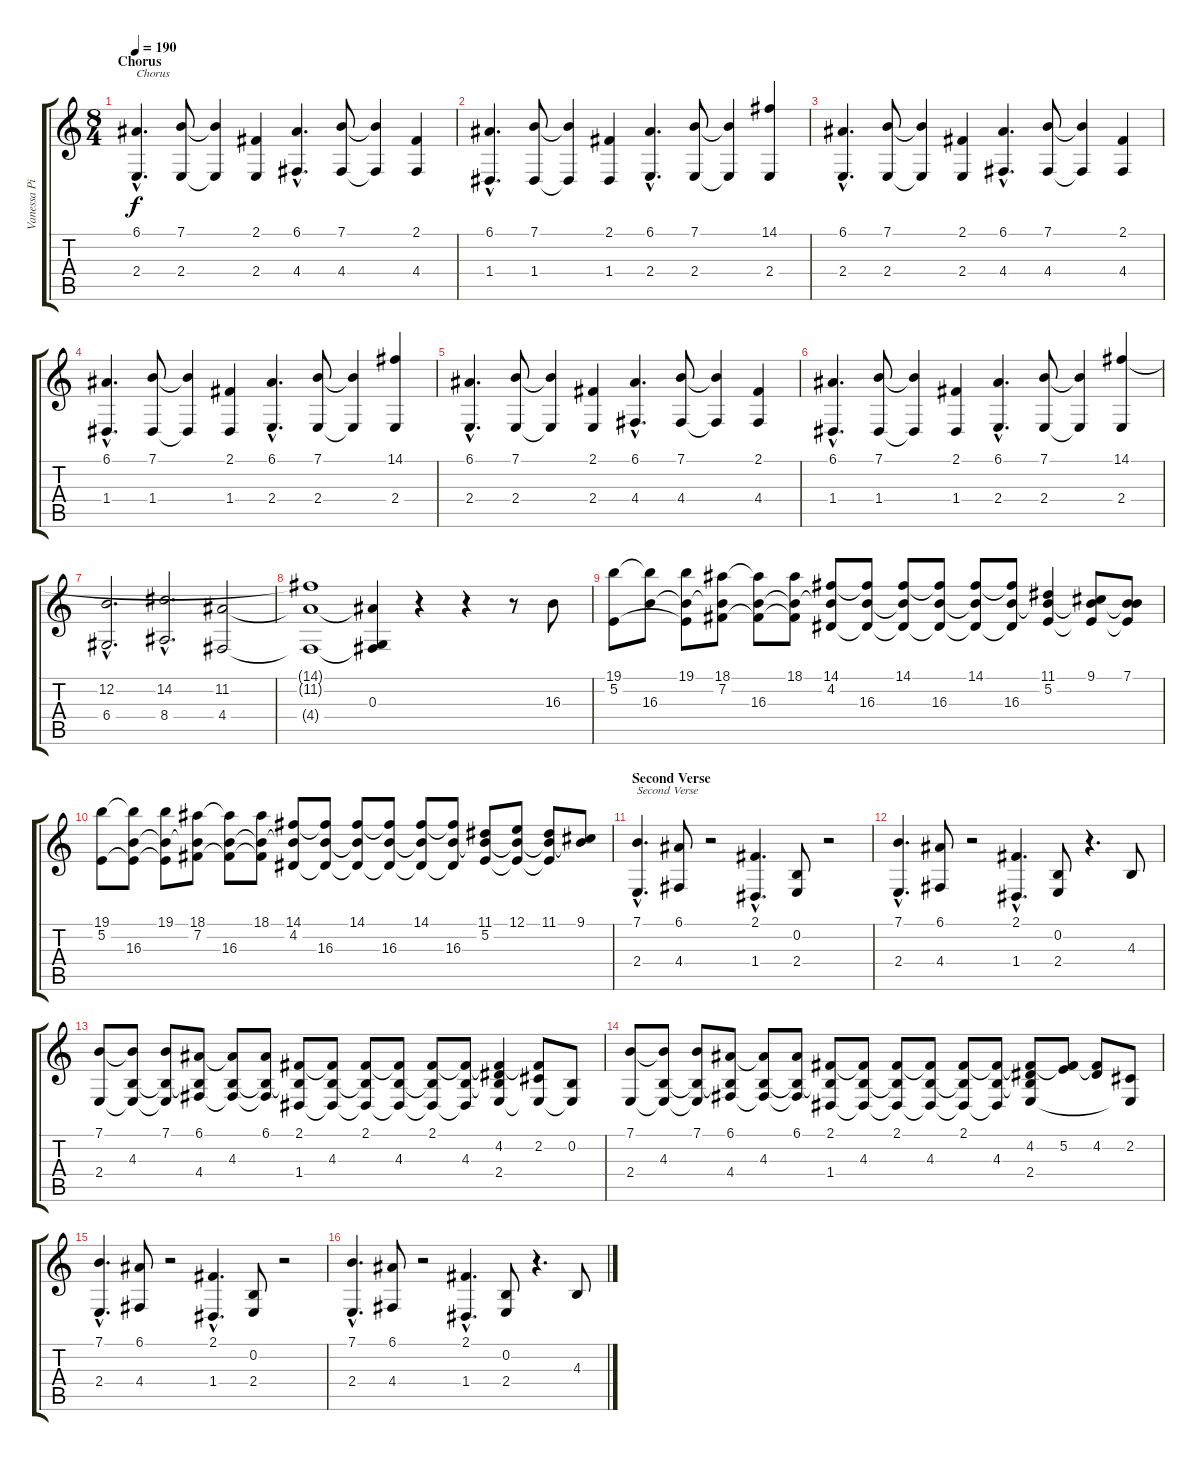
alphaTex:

\track ("Vanessa Piano" "Vanessa Pi") {instrument brightacousticpiano}
\staff {score tabs}
\tuning (E4 B3 G3 D3 A2 E2) {hide}
\ts (8 4)
\section ("" "Chorus")
\tempo 190
\clef g2
\ks c
(6.1{hac} 2.4{hac}).4{d txt "Chorus" dy f} (7.1 2.4).8 (7.1{t} 2.4{t}).4 (2.1 2.4).4 (6.1{hac} 4.4{hac}).4{d} (7.1 4.4).8 (7.1{t} 4.4{t}).4 (2.1 4.4).4 |
(6.1{hac} 1.4{hac}).4{d} (7.1 1.4).8 (7.1{t} 1.4{t}).4 (2.1 1.4).4 (6.1{hac} 2.4{hac}).4{d} (7.1 2.4).8 (7.1{t} 2.4{t}).4 (14.1 2.4).4 |
(6.1{hac} 2.4{hac}).4{d} (7.1 2.4).8 (7.1{t} 2.4{t}).4 (2.1 2.4).4 (6.1{hac} 4.4{hac}).4{d} (7.1 4.4).8 (7.1{t} 4.4{t}).4 (2.1 4.4).4 |
(6.1{hac} 1.4{hac}).4{d} (7.1 1.4).8 (7.1{t} 1.4{t}).4 (2.1 1.4).4 (6.1{hac} 2.4{hac}).4{d} (7.1 2.4).8 (7.1{t} 2.4{t}).4 (14.1 2.4).4 |
(6.1{hac} 2.4{hac}).4{d volume 16} (7.1 2.4).8 (7.1{t} 2.4{t}).4 (2.1 2.4).4 (6.1{hac} 4.4{hac}).4{d} (7.1 4.4).8 (7.1{t} 4.4{t}).4 (2.1 4.4).4 |
(6.1{hac} 1.4{hac}).4{d} (7.1 1.4).8 (7.1{t} 1.4{t}).4 (2.1 1.4).4 (6.1{hac} 2.4{hac}).4{d} (7.1 2.4).8 (7.1{t} 2.4{t}).4 (14.1 2.4).4 |
(12.2{hac} 6.4{hac}).2{d volume 13} (14.2{hac} 8.4{hac}).2{d} (11.2 4.4).2 |
(14.1{t} 11.2{t} 4.4{t}).1 (11.2{t} 0.3 4.4{t}).4 r.4 r.4 r.8 16.3.8 |
(19.1 5.2).8{volume 16} (19.1{t} 16.3).8 (19.1 5.2{t} 16.3{t}).8 (18.1 7.2 16.3{t}).8 (18.1{t} 7.2{t} 16.3).8 (18.1 7.2{t} 16.3{t}).8 (14.1 4.2 16.3{t}).8 (14.1{t} 4.2{t} 16.3).8 (14.1 4.2{t} 16.3{t}).8 (14.1{t} 4.2{t} 16.3).8 (14.1 4.2{t} 16.3{t}).8 (14.1{t} 4.2{t} 16.3).8 (11.1 5.2 16.3{t}).4 (9.1 5.2{t} 16.3{t}).8 (7.1 5.2{t} 16.3{t}).8 |
(19.1 5.2).8 (19.1{t} 5.2{t} 16.3).8 (19.1 5.2{t} 16.3{t}).8 (18.1 7.2 16.3{t}).8 (18.1{t} 7.2{t} 16.3).8 (18.1 7.2{t} 16.3{t}).8 (14.1 4.2 16.3{t}).8 (14.1{t} 4.2{t} 16.3).8 (14.1 4.2{t} 16.3{t}).8 (14.1{t} 4.2{t} 16.3).8 (14.1 4.2{t} 16.3{t}).8 (14.1{t} 4.2{t} 16.3).8 (11.1 5.2 16.3{t}).8 (12.1 5.2{t} 16.3{t}).8 (11.1 5.2{t} 16.3{t}).8 (9.1 16.3{t}).8 |
\section ("" "Second Verse")
(7.1{hac} 2.4{hac}).4{d txt "Second Verse"} (6.1 4.4).8 r.2 (2.1{hac} 1.4{hac}).4{d} (0.2 2.4).8 r.2 |
(7.1{hac} 2.4{hac}).4{d} (6.1 4.4).8 r.2 (2.1{hac} 1.4{hac}).4{d} (0.2 2.4).8 r.4{d} 4.3.8 |
(7.1 2.4).8 (7.1{t} 4.3 2.4{t}).8 (7.1 4.3{t} 2.4{t}).8 (6.1 4.3{t} 4.4).8 (6.1{t} 4.3 4.4{t}).8 (6.1 4.3{t} 4.4{t}).8 (2.1 4.3{t} 1.4).8 (2.1{t} 4.3 1.4{t}).8 (2.1 4.3{t} 1.4{t}).8 (2.1{t} 4.3 1.4{t}).8 (2.1 4.3{t} 1.4{t}).8 (2.1{t} 4.3 1.4{t}).8 (2.1{t} 4.2 4.3{t} 2.4).4 (2.1{t} 2.2 2.4{t}).8 (0.2 2.4{t}).8 |
(7.1 2.4).8 (7.1{t} 4.3 2.4{t}).8 (7.1 4.3{t} 2.4{t}).8 (6.1 4.3{t} 4.4).8 (6.1{t} 4.3 4.4{t}).8 (6.1 4.3{t} 4.4{t}).8 (2.1 4.3{t} 1.4).8 (2.1{t} 4.3 1.4{t}).8 (2.1 4.3{t} 1.4{t}).8 (2.1{t} 4.3 1.4{t}).8 (2.1 4.3{t} 1.4{t}).8 (2.1{t} 4.3 1.4{t}).8 (2.1{t} 4.2 4.3{t} 2.4).8 (2.1{t} 5.2).8 (2.1{t} 4.2).8 (2.2 2.4{t}).8 |
(7.1{hac} 2.4{hac}).4{d} (6.1 4.4).8 r.2 (2.1{hac} 1.4{hac}).4{d} (0.2 2.4).8 r.2 |
(7.1{hac} 2.4{hac}).4{d} (6.1 4.4).8 r.2 (2.1{hac} 1.4{hac}).4{d} (0.2 2.4).8 r.4{d} 4.3.8
